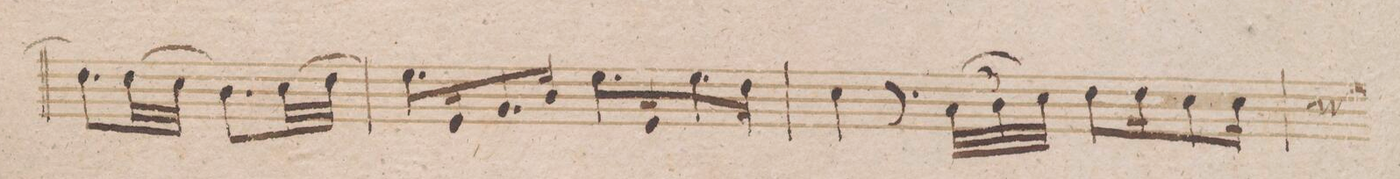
**kern	**dynam
*I"Fagotto 2do	*
*clefF4	*
*k[b-]	*
*met(c)	*
*M4/4	*
8.F#\L)	.
(32F#\LL	.
32En\JJJ	.
8.D\L)	.
(32E\LL	.
32F#\JJJ	.
=8	=8
8.G\L)	.
16GG/K	.
8.BB-/	.
16D/Jk	.
8.G\L	.
16GG/K	.
8.G\	.
16F\Jk	.
=9	=9
4E\	.
8.r	.
48C\LLL	.
48D\	.
48E\JJJ	.
8.F\L	.
16F\K	.
8.E\	.
16E\Jk	.
=10	=10
*-	*-
